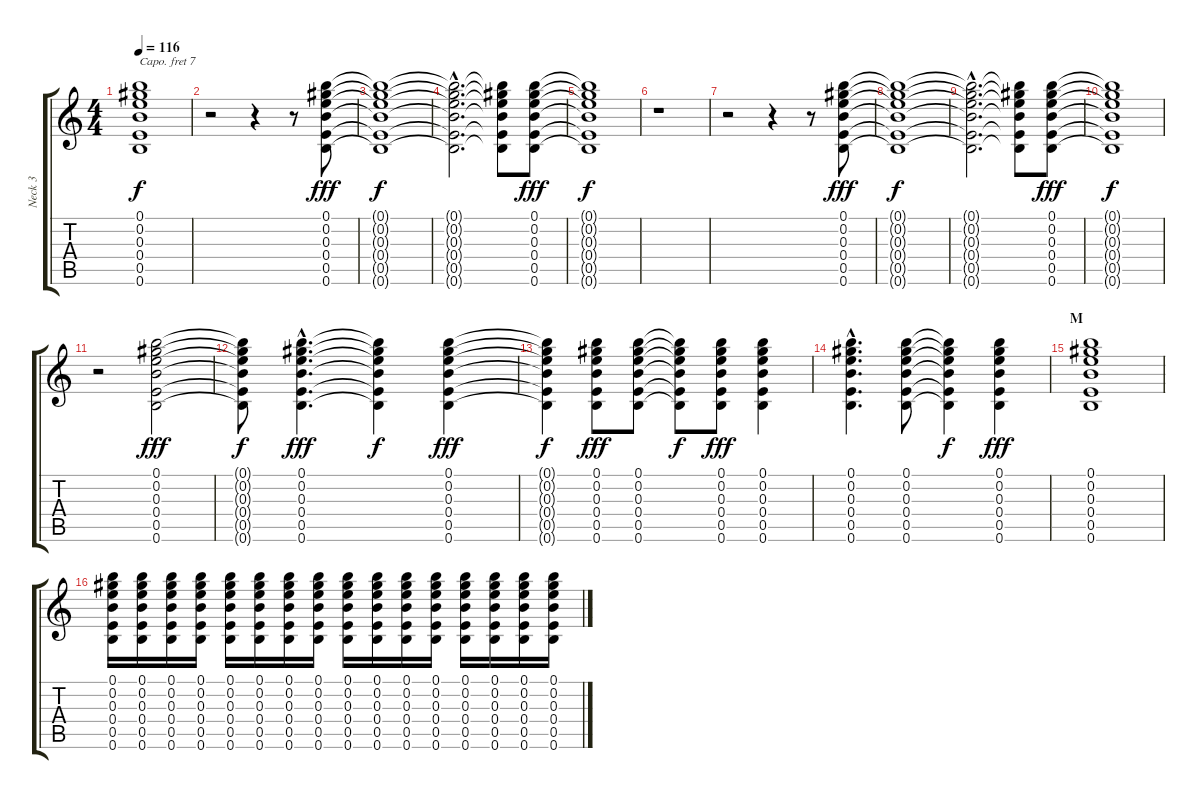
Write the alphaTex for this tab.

\track ("Neck 3" "Neck 3") {instrument electricguitarclean}
\staff {score tabs}
\capo 7
\tuning (E4 Db4 A3 E3 A2 E2) {hide}
\ts (4 4)
\tempo 116
\clef g2
\ks c
(0.1{t} 0.2{t} 0.3{t} 0.4{t} 0.5{t} 0.6{t}).1{dy f} |
r.2 r.4 r.8 (0.1 0.2 0.3 0.4 0.5 0.6).8{dy fff} |
(0.1{t} 0.2{t} 0.3{t} 0.4{t} 0.5{t} 0.6{t}).1{dy f} |
(0.1{hac t} 0.2{hac t} 0.3{hac t} 0.4{hac t} 0.5{hac t} 0.6{hac t}).2{d} (0.1{t} 0.2{t} 0.3{t} 0.4{t} 0.5{t} 0.6{t}).8 (0.1 0.2 0.3 0.4 0.5 0.6).8{dy fff} |
(0.1{t} 0.2{t} 0.3{t} 0.4{t} 0.5{t} 0.6{t}).1{dy f} |
r.1 |
r.2 r.4 r.8 (0.1 0.2 0.3 0.4 0.5 0.6).8{dy fff} |
(0.1{t} 0.2{t} 0.3{t} 0.4{t} 0.5{t} 0.6{t}).1{dy f} |
(0.1{hac t} 0.2{hac t} 0.3{hac t} 0.4{hac t} 0.5{hac t} 0.6{hac t}).2{d} (0.1{t} 0.2{t} 0.3{t} 0.4{t} 0.5{t} 0.6{t}).8 (0.1 0.2 0.3 0.4 0.5 0.6).8{dy fff} |
(0.1{t} 0.2{t} 0.3{t} 0.4{t} 0.5{t} 0.6{t}).1{dy f} |
r.2 (0.1 0.2 0.3 0.4 0.5 0.6).2{dy fff} |
(0.1{t} 0.2{t} 0.3{t} 0.4{t} 0.5{t} 0.6{t}).8{dy f} (0.1{hac} 0.2{hac} 0.3{hac} 0.4{hac} 0.5{hac} 0.6{hac}).4{d dy fff} (0.1{t} 0.2{t} 0.3{t} 0.4{t} 0.5{t} 0.6{t}).4{dy f} (0.1 0.2 0.3 0.4 0.5 0.6).4{dy fff} |
(0.1{t} 0.2{t} 0.3{t} 0.4{t} 0.5{t} 0.6{t}).4{dy f} (0.1 0.2 0.3 0.4 0.5 0.6).8{dy fff} (0.1 0.2 0.3 0.4 0.5 0.6).8 (0.1{t} 0.2{t} 0.3{t} 0.4{t} 0.5{t} 0.6{t}).8{dy f} (0.1 0.2 0.3 0.4 0.5 0.6).8{dy fff} (0.1 0.2 0.3 0.4 0.5 0.6).4 |
(0.1{hac} 0.2{hac} 0.3{hac} 0.4{hac} 0.5{hac} 0.6{hac}).4{d} (0.1 0.2 0.3 0.4 0.5 0.6).8 (0.1{t} 0.2{t} 0.3{t} 0.4{t} 0.5{t} 0.6{t}).4{dy f} (0.1 0.2 0.3 0.4 0.5 0.6).4{dy fff} |
\section ("" "M")
(0.1 0.2 0.3 0.4 0.5 0.6).1 |
(0.1 0.2 0.3 0.4 0.5 0.6).16{volume 4} (0.1 0.2 0.3 0.4 0.5 0.6).16 (0.1 0.2 0.3 0.4 0.5 0.6).16 (0.1 0.2 0.3 0.4 0.5 0.6).16 (0.1 0.2 0.3 0.4 0.5 0.6).16 (0.1 0.2 0.3 0.4 0.5 0.6).16 (0.1 0.2 0.3 0.4 0.5 0.6).16 (0.1 0.2 0.3 0.4 0.5 0.6).16 (0.1 0.2 0.3 0.4 0.5 0.6).16 (0.1 0.2 0.3 0.4 0.5 0.6).16 (0.1 0.2 0.3 0.4 0.5 0.6).16 (0.1 0.2 0.3 0.4 0.5 0.6).16 (0.1 0.2 0.3 0.4 0.5 0.6).16 (0.1 0.2 0.3 0.4 0.5 0.6).16 (0.1 0.2 0.3 0.4 0.5 0.6).16 (0.1 0.2 0.3 0.4 0.5 0.6).16
